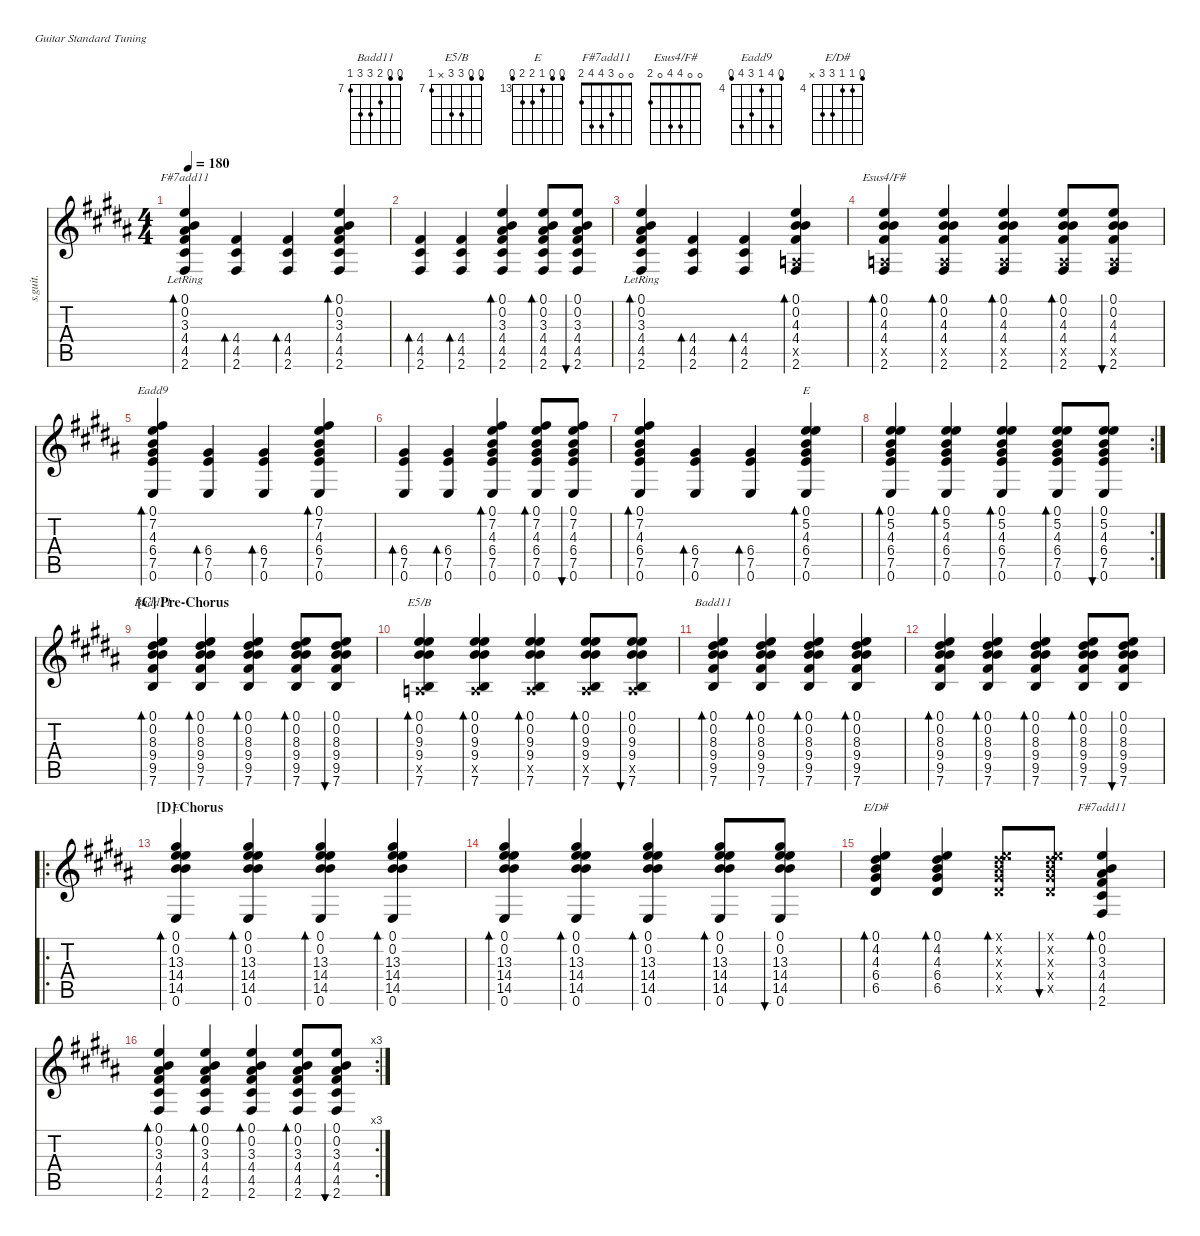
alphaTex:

\defaultSystemsLayout 4
\hideDynamics
\bracketExtendMode nobrackets
\otherSystemsTrackNameOrientation horizontal
\track ("Steel Guitar" "s.guit.") {instrument acousticguitarsteel}
\staff {score tabs}
\tuning (E4 B3 G3 D3 A2 E2)
\chord ("Badd11" 6 6 8 9 9 7) {firstfret 7}
\chord ("E5/B" 6 6 9 9 x 7) {firstfret 7}
\chord ("E" 3 5 4 6 7 3) {firstfret 4}
\chord ("F#7add11" 0 0 3 4 4 2)
\chord ("Esus4/F#" 0 0 4 4 0 2)
\chord ("Eadd9" 3 7 4 6 7 3) {firstfret 4}
\chord ("E" 12 12 13 14 14 12) {firstfret 13}
\chord ("E/D#" 3 4 4 6 6 x) {firstfret 4}
\ts (4 4)
\tempo 180
\clef g2
\ks b
(2.6 4.5 4.4 3.3 0.2{lr} 0.1{lr}).4{bd 30 ch "F#7add11" dy p} (2.6 4.5 4.4).4{bd 30} (2.6 4.5 4.4).4{bd 30} (2.6 4.5 4.4 3.3 0.2 0.1).4{bd 30} |
(2.6 4.5 4.4).4{bd 30} (2.6 4.5 4.4).4{bd 30} (2.6 4.5 4.4 3.3 0.2 0.1).4{bd 30} (2.6 4.5 4.4 3.3 0.2 0.1).8{bd 30} (2.6 4.5 4.4 3.3 0.2 0.1).8{bu 30} |
(2.6 4.5 4.4 3.3 0.2{lr} 0.1{lr}).4{bd 30} (2.6 4.5 4.4).4{bd 30} (2.6 4.5 4.4).4{bd 30} (2.6 0.5{x} 4.4 4.3 0.2 0.1).4{bd 30} |
(2.6 0.5{x} 4.4 4.3 0.2 0.1).4{bd 30 ch "Esus4/F#"} (2.6 0.5{x} 4.4 4.3 0.2 0.1).4{bd 30} (2.6 0.5{x} 4.4 4.3 0.2 0.1).4{bd 30} (2.6 0.5{x} 4.4 4.3 0.2 0.1).8{bd 30} (2.6 0.5{x} 4.4 4.3 0.2 0.1).8{bu 30} |
(0.6 7.5 6.4 4.3 7.2 0.1).4{bd 30 ch "Eadd9"} (0.6 7.5 6.4).4{bd 30} (0.6 7.5 6.4).4{bd 30} (0.6 7.5 6.4 4.3 7.2 0.1).4{bd 30} |
(0.6 7.5 6.4).4{bd 30} (0.6 7.5 6.4).4{bd 30} (0.6 7.5 6.4 4.3 7.2 0.1).4{bd 30} (0.6 7.5 6.4 4.3 7.2 0.1).8{bd 30} (0.6 7.5 6.4 4.3 7.2 0.1).8{bu 30} |
(0.6 7.5 6.4 4.3 7.2 0.1).4{bd 30} (0.6 7.5 6.4).4{bd 30} (0.6 7.5 6.4).4{bd 30} (0.6 7.5 6.4 4.3 5.2 0.1).4{bd 30 ch "E"} |
\rc 2
(0.6 7.5 6.4 4.3 5.2 0.1).4{bd 30} (0.6 7.5 6.4 4.3 5.2 0.1).4{bd 30} (0.6 7.5 6.4 4.3 5.2 0.1).4{bd 30} (0.6 7.5 6.4 4.3 5.2 0.1).8{bd 30} (0.6 7.5 6.4 4.3 5.2 0.1).8{bu 30} |
\section ("C" "Pre-Chorus")
(7.6 9.5 9.4 8.3 0.2 0.1).4{bd 30 ch "Badd11"} (7.6 9.5 9.4 8.3 0.2 0.1).4{bd 30} (7.6 9.5 9.4 8.3 0.2 0.1).4{bd 30} (7.6 9.5 9.4 8.3 0.2 0.1).8{bd 30} (7.6 9.5 9.4 8.3 0.2 0.1).8{bu 30} |
(7.6 9.4 9.3 0.2 0.1 0.5{x}).4{bd 30 ch "E5/B"} (7.6 9.4 9.3 0.2 0.1 0.5{x}).4{bd 30} (7.6 9.4 9.3 0.2 0.1 0.5{x}).4{bd 30} (7.6 9.4 9.3 0.2 0.1 0.5{x}).8{bd 30} (7.6 9.4 9.3 0.2 0.1 0.5{x}).8{bu 30} |
(7.6 9.5 9.4 8.3 0.2 0.1).4{bd 30 ch "Badd11"} (7.6 9.5 9.4 8.3 0.2 0.1).4{bd 30} (7.6 9.5 9.4 8.3 0.2 0.1).4{bd 30} (7.6 9.5 9.4 8.3 0.2 0.1).4{bd 30} |
(7.6 9.5 9.4 8.3 0.2 0.1).4{bd 30} (7.6 9.5 9.4 8.3 0.2 0.1).4{bd 30} (7.6 9.5 9.4 8.3 0.2 0.1).4{bd 30} (7.6 9.5 9.4 8.3 0.2 0.1).8{bd 30} (7.6 9.5 9.4 8.3 0.2 0.1).8{bu 30} |
\ro
\section ("D" "Chorus")
(0.6 14.5 14.4 13.3 0.2 0.1).4{bd 30 ch "E"} (0.6 14.5 14.4 13.3 0.2 0.1).4{bd 30} (0.6 14.5 14.4 13.3 0.2 0.1).4{bd 30} (0.6 14.5 14.4 13.3 0.2 0.1).4{bd 30} |
(0.6 14.5 14.4 13.3 0.2 0.1).4{bd 30} (0.6 14.5 14.4 13.3 0.2 0.1).4{bd 30} (0.6 14.5 14.4 13.3 0.2 0.1).4{bd 30} (0.6 14.5 14.4 13.3 0.2 0.1).8{bd 30} (0.6 14.5 14.4 13.3 0.2 0.1).8{bu 30} |
(6.5 6.4 4.3 4.2 0.1).4{bd 30 ch "E/D#"} (6.5 6.4 4.3 4.2 0.1).4{bd 30} (6.5{x} 6.4{x} 4.3{x} 4.2{x} 0.1{x}).8{bd 30} (6.5{x} 6.4{x} 4.3{x} 4.2{x} 0.1{x}).8{bu 30} (2.6 4.5 4.4 3.3 0.2 0.1).4{bd 30 ch "F#7add11"} |
\rc 3
(2.6 4.5 4.4 3.3 0.2 0.1).4{bd 30} (2.6 4.5 4.4 3.3 0.2 0.1).4{bd 30} (2.6 4.5 4.4 3.3 0.2 0.1).4{bd 30} (2.6 4.5 4.4 3.3 0.2 0.1).8{bd 30} (2.6 4.5 4.4 3.3 0.2 0.1).8{bu 30}
